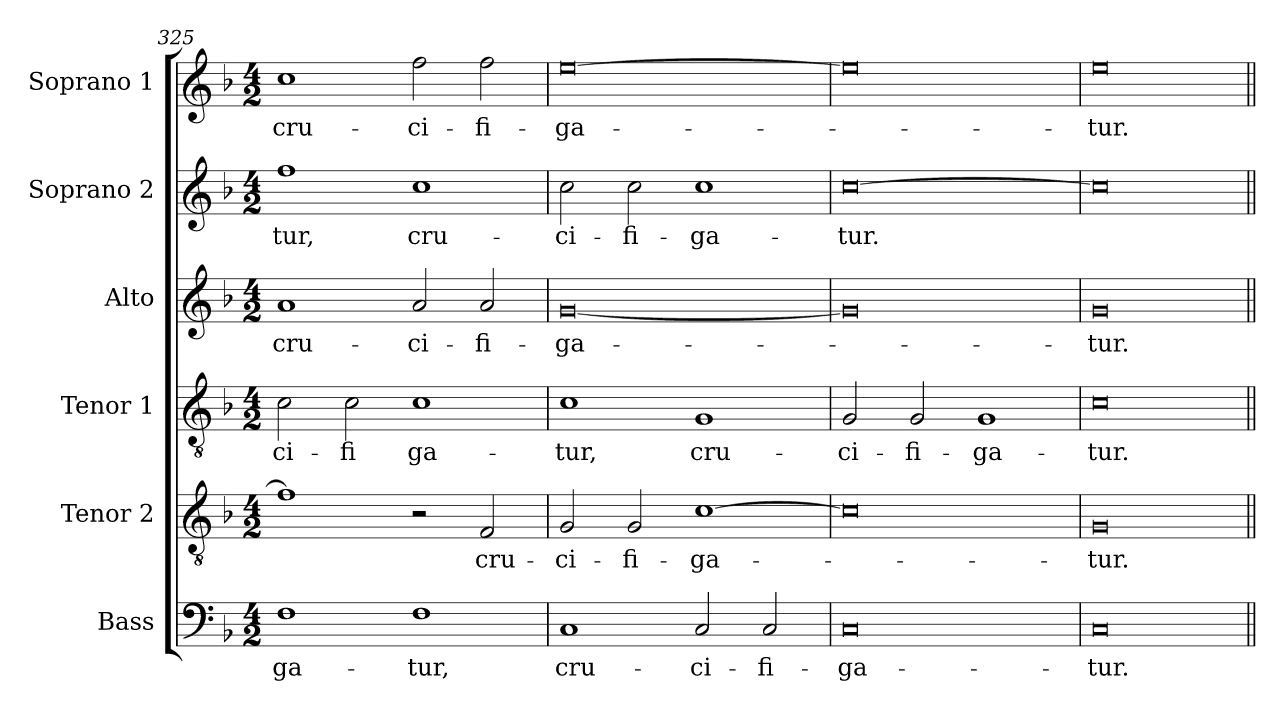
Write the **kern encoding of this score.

**kern	**text	**kern	**text	**kern	**text	**kern	**text	**kern	**text	**kern	**text
*part6	*part6	*part5	*part5	*part4	*part4	*part3	*part3	*part2	*part2	*part1	*part1
*staff6	*staff6	*staff5	*staff5	*staff4	*staff4	*staff3	*staff3	*staff2	*staff2	*staff1	*staff1
*I"Bass	*	*I"Tenor 2	*	*I"Tenor 1	*	*I"Alto	*	*I"Soprano 2	*	*I"Soprano 1	*
*I'B	*	*I'T 2	*	*I'T 1	*	*I'A	*	*I'S 2	*	*I'S 1	*
!!LO:LB:g=z
*clefF4	*	*clefGv2	*	*clefGv2	*	*clefG2	*	*clefG2	*	*clefG2	*
*k[b-]	*	*k[b-]	*	*k[b-]	*	*k[b-]	*	*k[b-]	*	*k[b-]	*
*F:	*	*F:	*	*F:	*	*F:	*	*F:	*	*F:	*
*M4/2	*	*M4/2	*	*M4/2	*	*M4/2	*	*M4/2	*	*M4/2	*
=325	=325	=325	=325	=325	=325	=325	=325	=325	=325	=325	=325
!	!LO:LY:b	!	!	!	!	!	!	!	!	!	!
!	!	!	!	!	!LO:LY:b	!	!	!	!	!	!
!	!	!	!	!	!	!	!LO:LY:b	!	!	!	!
!	!	!	!	!	!	!	!	!	!LO:LY:b	!	!
!	!	!	!	!	!	!	!	!	!	!	!LO:LY:b
1F	ga-	1f]	.	2c\	-ci-	1a	cru-	1ff	-tur,	1cc	cru-
!	!	!	!	!	!LO:LY:b	!	!	!	!	!	!
.	.	.	.	2c\	-fi	.	.	.	.	.	.
!	!LO:LY:b	!	!	!	!	!	!	!	!	!	!
!	!	!	!	!	!LO:LY:b	!	!	!	!	!	!
!	!	!	!	!	!	!	!LO:LY:b	!	!	!	!
!	!	!	!	!	!	!	!	!	!LO:LY:b	!	!
!	!	!	!	!	!	!	!	!	!	!	!LO:LY:b
1F	-tur,	2r	.	1c	ga-	2a/	-ci-	1cc	cru-	2ff\	-ci-
!	!	!	!LO:LY:b	!	!	!	!	!	!	!	!
!	!	!	!	!	!	!	!LO:LY:b	!	!	!	!
!	!	!	!	!	!	!	!	!	!	!	!LO:LY:b
.	.	2F/	cru-	.	.	2a/	-fi-	.	.	2ff\	-fi-
=326	=326	=326	=326	=326	=326	=326	=326	=326	=326	=326	=326
!	!LO:LY:b	!	!	!	!	!	!	!	!	!	!
!	!	!	!LO:LY:b	!	!	!	!	!	!	!	!
!	!	!	!	!	!LO:LY:b	!	!	!	!	!	!
!	!	!	!	!	!	!	!LO:LY:b	!	!	!	!
!	!	!	!	!	!	!	!	!	!LO:LY:b	!	!
!	!	!	!	!	!	!	!	!	!	!	!LO:LY:b
1C	cru-	2G/	-ci-	1c	-tur,	[0g	-ga-	2cc\	-ci-	[0ee	-ga-
!	!	!	!LO:LY:b	!	!	!	!	!	!	!	!
!	!	!	!	!	!	!	!	!	!LO:LY:b	!	!
.	.	2G/	-fi-	.	.	.	.	2cc\	-fi-	.	.
!	!LO:LY:b	!	!	!	!	!	!	!	!	!	!
!	!	!	!LO:LY:b	!	!	!	!	!	!	!	!
!	!	!	!	!	!LO:LY:b	!	!	!	!	!	!
!	!	!	!	!	!	!	!	!	!LO:LY:b	!	!
2C/	-ci-	[1c	-ga-	1G	cru-	.	.	1cc	-ga-	.	.
!	!LO:LY:b	!	!	!	!	!	!	!	!	!	!
2C/	-fi-	.	.	.	.	.	.	.	.	.	.
=327	=327	=327	=327	=327	=327	=327	=327	=327	=327	=327	=327
!	!LO:LY:b	!	!	!	!	!	!	!	!	!	!
!	!	!	!	!	!LO:LY:b	!	!	!	!	!	!
!	!	!	!	!	!	!	!	!	!LO:LY:b	!	!
0C	-ga-	0c]	.	2G/	-ci-	0g]	.	[0cc	-tur.	0ee]	.
!	!	!	!	!	!LO:LY:b	!	!	!	!	!	!
.	.	.	.	2G/	-fi-	.	.	.	.	.	.
!	!	!	!	!	!LO:LY:b	!	!	!	!	!	!
.	.	.	.	1G	-ga-	.	.	.	.	.	.
=328	=328	=328	=328	=328	=328	=328	=328	=328	=328	=328	=328
!	!LO:LY:b	!	!	!	!	!	!	!	!	!	!
!	!	!	!LO:LY:b	!	!	!	!	!	!	!	!
!	!	!	!	!	!LO:LY:b	!	!	!	!	!	!
!	!	!	!	!	!	!	!LO:LY:b	!	!	!	!
!	!	!	!	!	!	!	!	!	!	!	!LO:LY:b
0C	-tur.	0G	-tur.	0c	-tur.	0g	-tur.	0cc]	.	0ee	-tur.
=||	=||	=||	=||	=||	=||	=||	=||	=||	=||	=||	=||
*-	*-	*-	*-	*-	*-	*-	*-	*-	*-	*-	*-
